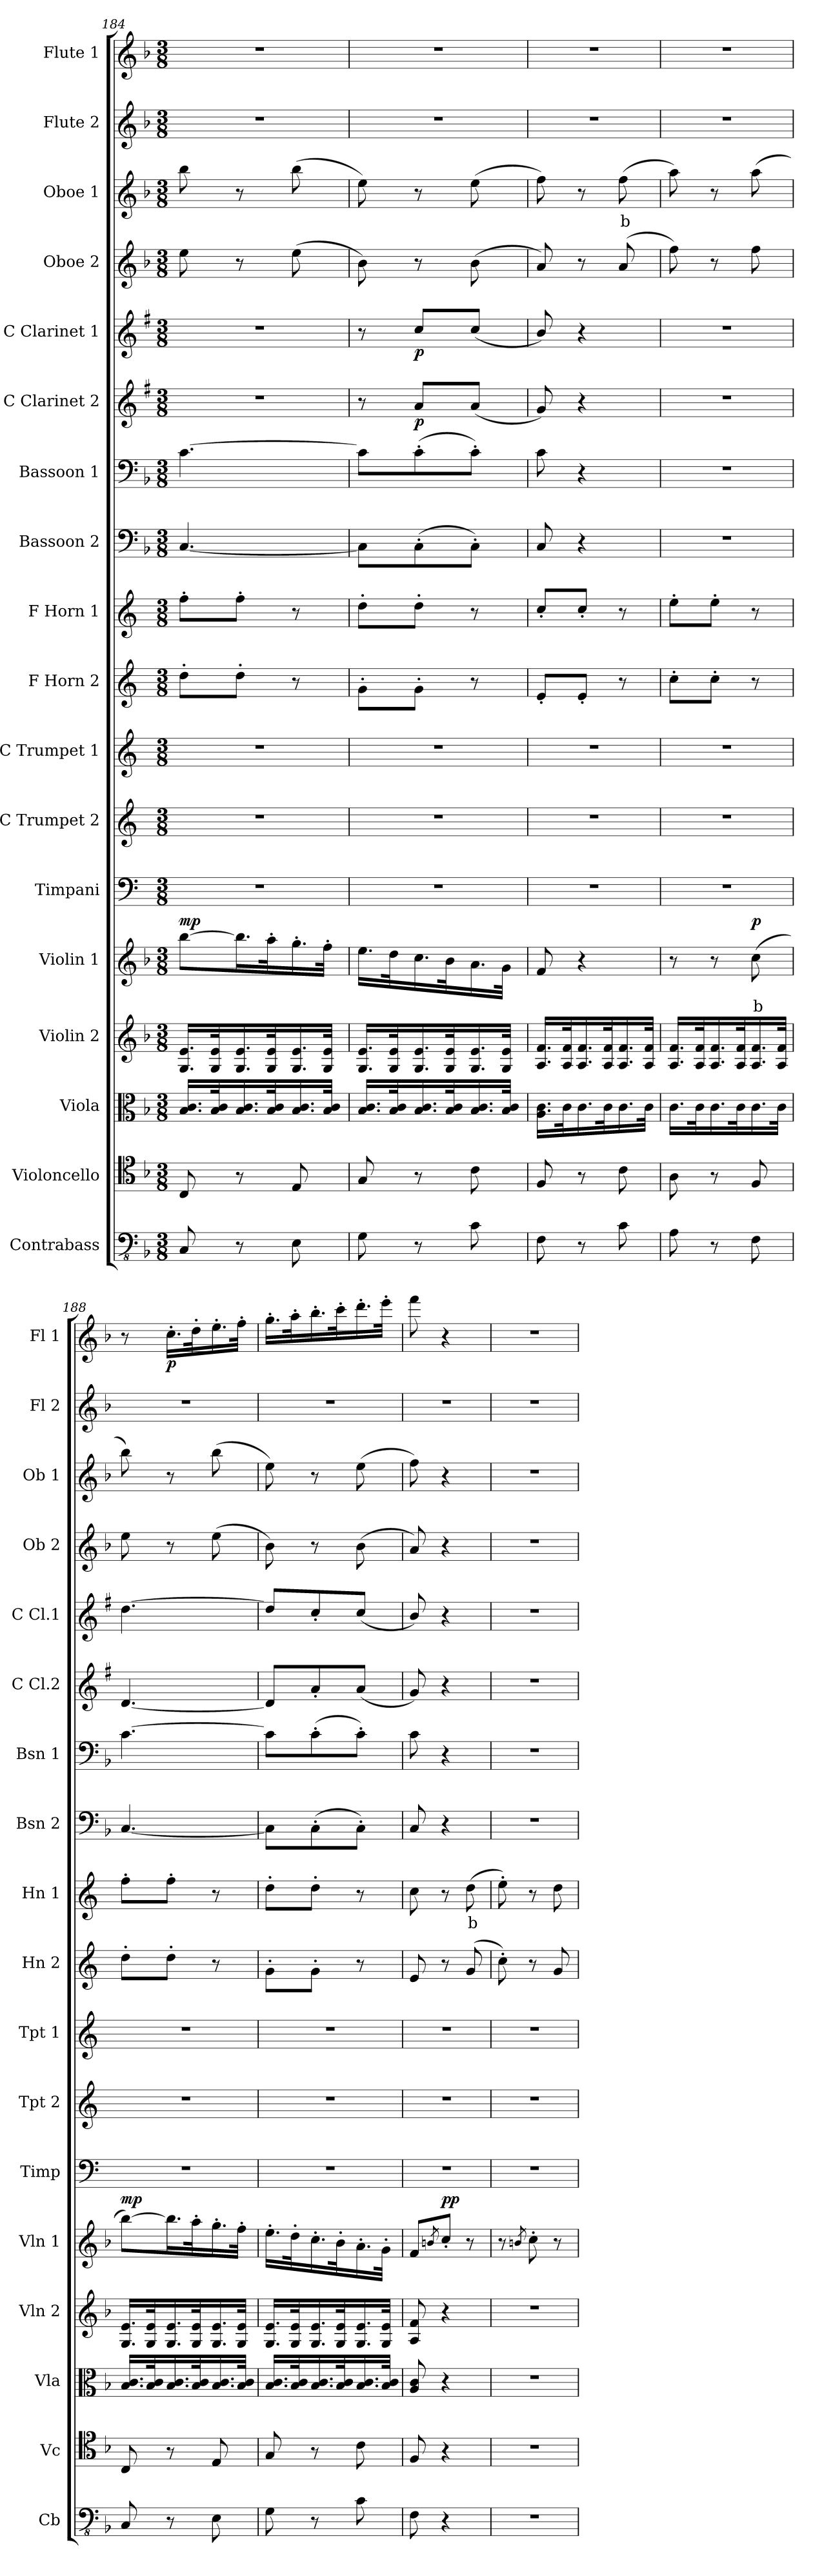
**kern	**kern	**kern	**kern	**kern	**text	**dynam	**kern	**kern	**kern	**kern	**kern	**text	**kern	**kern	**kern	**dynam	**kern	**dynam	**kern	**kern	**text	**kern	**kern	**dynam
*part18	*part17	*part16	*part15	*part14	*part14	*part14	*part13	*part12	*part11	*part10	*part9	*part9	*part8	*part7	*part6	*part6	*part5	*part5	*part4	*part3	*part3	*part2	*part1	*part1
*staff18	*staff17	*staff16	*staff15	*staff14	*staff14	*staff14	*staff13	*staff12	*staff11	*staff10	*staff9	*staff9	*staff8	*staff7	*staff6	*staff6	*staff5	*staff5	*staff4	*staff3	*staff3	*staff2	*staff1	*staff1
*I"Contrabass	*I"Violoncello	*I"Viola	*I"Violin 2	*I"Violin 1	*	*	*I"Timpani	*I"C Trumpet 2	*I"C Trumpet 1	*I"F Horn 2	*I"F Horn 1	*	*I"Bassoon 2	*I"Bassoon 1	*I"C Clarinet 2	*	*I"C Clarinet 1	*	*I"Oboe 2	*I"Oboe 1	*	*I"Flute 2	*I"Flute 1	*
*I'Cb	*I'Vc	*I'Vla	*I'Vln 2	*I'Vln 1	*	*	*I'Timp	*I'Tpt 2	*I'Tpt 1	*I'Hn 2	*I'Hn 1	*	*I'Bsn 2	*I'Bsn 1	*I'C Cl.2	*	*I'C Cl.1	*	*I'Ob 2	*I'Ob 1	*	*I'Fl 2	*I'Fl 1	*
*clefFv4	*clefC4	*clefC3	*clefG2	*clefG2	*	*	*clefF4	*clefG2	*clefG2	*clefG2	*clefG2	*	*clefF4	*clefF4	*clefG2	*	*clefG2	*	*clefG2	*clefG2	*	*clefG2	*clefG2	*
*	*	*	*	*	*	*	*	*	*	*ITrd4c7	*ITrd4c7	*	*	*	*ITrd1c2	*	*ITrd1c2	*	*	*	*	*	*	*
*k[b-]	*k[b-]	*k[b-]	*k[b-]	*k[b-]	*	*	*k[]	*k[]	*k[]	*k[b-]	*k[b-]	*	*k[b-]	*k[b-]	*k[b-]	*	*k[b-]	*	*k[b-]	*k[b-]	*	*k[b-]	*k[b-]	*
*F:	*F:	*F:	*F:	*F:	*	*	*	*	*	*	*	*	*F:	*F:	*F:	*	*F:	*	*F:	*F:	*	*F:	*F:	*
*M3/8	*M3/8	*M3/8	*M3/8	*M3/8	*	*	*M3/8	*M3/8	*M3/8	*M3/8	*M3/8	*	*M3/8	*M3/8	*M3/8	*	*M3/8	*	*M3/8	*M3/8	*	*M3/8	*M3/8	*
=184	=184	=184	=184	=184	=184	=184	=184	=184	=184	=184	=184	=184	=184	=184	=184	=184	=184	=184	=184	=184	=184	=184	=184	=184
!	!	!	!	!	!	!LO:DY:b	!	!	!	!	!	!	!	!	!	!	!	!	!	!	!	!	!	!
8CC/	8C/	16.B-/ 16.c/LL	16.G/ 16.e/LL	[8bb-\L	.	mp	4.r	4.r	4.r	8g'\L	8b-'\L	.	[4.C/	[4.c\	4.r	.	4.r	.	8ee\	8bb-\	.	4.r	4.r	.
.	.	32B-/ 32c/K	32G/ 32e/K	.	.	.	.	.	.	.	.	.	.	.	.	.	.	.	.	.	.	.	.	.
8r	8r	16.B-/ 16.c/	16.G/ 16.e/	16.bb-\L]	.	.	.	.	.	8g'\J	8b-'\J	.	.	.	.	.	.	.	8r	8r	.	.	.	.
.	.	32B-/ 32c/K	32G/ 32e/K	32aa'\K	.	.	.	.	.	.	.	.	.	.	.	.	.	.	.	.	.	.	.	.
8EE\	8E/	16.B-/ 16.c/	16.G/ 16.e/	16.gg'\	.	.	.	.	.	8r	8r	.	.	.	.	.	.	.	(8ee\	(8bb-\	.	.	.	.
.	.	32B-/ 32c/JJk	32G/ 32e/JJk	32ff'\JJk	.	.	.	.	.	.	.	.	.	.	.	.	.	.	.	.	.	.	.	.
=185	=185	=185	=185	=185	=185	=185	=185	=185	=185	=185	=185	=185	=185	=185	=185	=185	=185	=185	=185	=185	=185	=185	=185	=185
8GG\	8G/	16.B-/ 16.c/LL	16.G/ 16.e/LL	16.ee\LL	.	.	4.r	4.r	4.r	8c'\L	8g'\L	.	8C\L]	8c\L]	8r	.	8r	.	8b-\)	8ee\)	.	4.r	4.r	.
.	.	32B-/ 32c/K	32G/ 32e/K	32dd\K	.	.	.	.	.	.	.	.	.	.	.	.	.	.	.	.	.	.	.	.
!	!	!	!	!	!	!	!	!	!	!	!	!	!	!	!	!LO:DY:b	!	!LO:DY:b	!	!	!	!	!	!
8r	8r	16.B-/ 16.c/	16.G/ 16.e/	16.cc\	.	.	.	.	.	8c'\J	8g'\J	.	(8C'\	(8c'\	8g/L	p	8b-/L	p	8r	8r	.	.	.	.
.	.	32B-/ 32c/K	32G/ 32e/K	32b-\K	.	.	.	.	.	.	.	.	.	.	.	.	.	.	.	.	.	.	.	.
8C\	8c\	16.B-/ 16.c/	16.G/ 16.e/	16.a\	.	.	.	.	.	8r	8r	.	8C'\J)	8c'\J)	(8g/J	.	(8b-/J	.	(8b-\	(8ee\	.	.	.	.
.	.	32B-/ 32c/JJk	32G/ 32e/JJk	32g\JJk	.	.	.	.	.	.	.	.	.	.	.	.	.	.	.	.	.	.	.	.
=186	=186	=186	=186	=186	=186	=186	=186	=186	=186	=186	=186	=186	=186	=186	=186	=186	=186	=186	=186	=186	=186	=186	=186	=186
8FF\	8F/	16.A\ 16.c\LL	16.A/ 16.f/LL	8f/	.	.	4.r	4.r	4.r	8A'/L	8f'/L	.	8C/	8c\	8f/)	.	8a/)	.	8a/)	8ff\)	.	4.r	4.r	.
.	.	32c\K	32A/ 32f/K	.	.	.	.	.	.	.	.	.	.	.	.	.	.	.	.	.	.	.	.	.
8r	8r	16.c\	16.A/ 16.f/	4r	.	.	.	.	.	8A'/J	8f'/J	.	4r	4r	4r	.	4r	.	8r	8r	.	.	.	.
.	.	32c\K	32A/ 32f/K	.	.	.	.	.	.	.	.	.	.	.	.	.	.	.	.	.	.	.	.	.
!	!	!	!	!	!	!	!	!	!	!	!	!	!	!	!	!	!	!	!	!	!LO:LY:b:color=#FF0000	!	!	!
8C\	8c\	16.c\	16.A/ 16.f/	.	.	.	.	.	.	8r	8r	.	.	.	.	.	.	.	(8a/	(8ff\	b	.	.	.
.	.	32c\JJk	32A/ 32f/JJk	.	.	.	.	.	.	.	.	.	.	.	.	.	.	.	.	.	.	.	.	.
=187	=187	=187	=187	=187	=187	=187	=187	=187	=187	=187	=187	=187	=187	=187	=187	=187	=187	=187	=187	=187	=187	=187	=187	=187
8AA\	8A\	16.c\LL	16.A/ 16.f/LL	8r	.	.	4.r	4.r	4.r	8f'\L	8a'\L	.	4.r	4.r	4.r	.	4.r	.	8ff\)	8aa\)	.	4.r	4.r	.
.	.	32c\K	32A/ 32f/K	.	.	.	.	.	.	.	.	.	.	.	.	.	.	.	.	.	.	.	.	.
8r	8r	16.c\	16.A/ 16.f/	8r	.	.	.	.	.	8f'\J	8a'\J	.	.	.	.	.	.	.	8r	8r	.	.	.	.
.	.	32c\K	32A/ 32f/K	.	.	.	.	.	.	.	.	.	.	.	.	.	.	.	.	.	.	.	.	.
!	!	!	!	!	!LO:LY:b:color=#FF0000	!LO:DY:b	!	!	!	!	!	!	!	!	!	!	!	!	!	!	!	!	!	!
8FF\	8F/	16.c\	16.A/ 16.f/	(8cc\	b	p	.	.	.	8r	8r	.	.	.	.	.	.	.	8ff\	(8aa\	.	.	.	.
.	.	32c\JJk	32A/ 32f/JJk	.	.	.	.	.	.	.	.	.	.	.	.	.	.	.	.	.	.	.	.	.
=188	=188	=188	=188	=188	=188	=188	=188	=188	=188	=188	=188	=188	=188	=188	=188	=188	=188	=188	=188	=188	=188	=188	=188	=188
!	!	!	!	!	!	!LO:DY:b	!	!	!	!	!	!	!	!	!	!	!	!	!	!	!	!	!	!
8CC/	8C/	16.B-/ 16.c/LL	16.G/ 16.e/LL	[8bb-\L)	.	mp	4.r	4.r	4.r	8g'\L	8b-'\L	.	[4.C/	[4.c\	[4.c/	.	[4.cc\	.	8ee\	8bb-\)	.	4.r	8r	.
.	.	32B-/ 32c/K	32G/ 32e/K	.	.	.	.	.	.	.	.	.	.	.	.	.	.	.	.	.	.	.	.	.
!	!	!	!	!	!	!	!	!	!	!	!	!	!	!	!	!	!	!	!	!	!	!	!	!LO:DY:b
8r	8r	16.B-/ 16.c/	16.G/ 16.e/	16.bb-\L]	.	.	.	.	.	8g'\J	8b-'\J	.	.	.	.	.	.	.	8r	8r	.	.	16.cc'\LL	p
.	.	32B-/ 32c/K	32G/ 32e/K	32aa'\K	.	.	.	.	.	.	.	.	.	.	.	.	.	.	.	.	.	.	32dd'\K	.
8EE\	8E/	16.B-/ 16.c/	16.G/ 16.e/	16.gg'\	.	.	.	.	.	8r	8r	.	.	.	.	.	.	.	(8ee\	(8bb-\	.	.	16.ee'\	.
.	.	32B-/ 32c/JJk	32G/ 32e/JJk	32ff'\JJk	.	.	.	.	.	.	.	.	.	.	.	.	.	.	.	.	.	.	32ff'\JJk	.
=189	=189	=189	=189	=189	=189	=189	=189	=189	=189	=189	=189	=189	=189	=189	=189	=189	=189	=189	=189	=189	=189	=189	=189	=189
8GG\	8G/	16.B-/ 16.c/LL	16.G/ 16.e/LL	16.ee'\LL	.	.	4.r	4.r	4.r	8c'\L	8g'\L	.	8C\L]	8c\L]	8c/L]	.	8cc/L]	.	8b-\)	8ee\)	.	4.r	16.gg'\LL	.
.	.	32B-/ 32c/K	32G/ 32e/K	32dd'\K	.	.	.	.	.	.	.	.	.	.	.	.	.	.	.	.	.	.	32aa'\K	.
8r	8r	16.B-/ 16.c/	16.G/ 16.e/	16.cc'\	.	.	.	.	.	8c'\J	8g'\J	.	(8C'\	(8c'\	8g'/	.	8b-'/	.	8r	8r	.	.	16.bb-'\	.
.	.	32B-/ 32c/K	32G/ 32e/K	32b-'\K	.	.	.	.	.	.	.	.	.	.	.	.	.	.	.	.	.	.	32ccc'\K	.
8C\	8c\	16.B-/ 16.c/	16.G/ 16.e/	16.a'\	.	.	.	.	.	8r	8r	.	8C'\J)	8c'\J)	(8g/J	.	(8b-/J	.	(8b-\	(8ee\	.	.	16.ddd'\	.
.	.	32B-/ 32c/JJk	32G/ 32e/JJk	32g'\JJk	.	.	.	.	.	.	.	.	.	.	.	.	.	.	.	.	.	.	32eee'\JJk	.
!!LO:PB:g=z
=190	=190	=190	=190	=190	=190	=190	=190	=190	=190	=190	=190	=190	=190	=190	=190	=190	=190	=190	=190	=190	=190	=190	=190	=190
8FF\	8F/	8A/ 8c/	8A/ 8f/	8f/L	.	.	4.r	4.r	4.r	8A/	8f\	.	8C/	8c\	8f/)	.	8a/)	.	8a/)	8ff\)	.	4.r	8fff\	.
.	.	.	.	8qbn/	.	.	.	.	.	.	.	.	.	.	.	.	.	.	.	.	.	.	.	.
!	!	!	!	!	!	!LO:DY:b	!	!	!	!	!	!	!	!	!	!	!	!	!	!	!	!	!	!
4r	4r	4r	4r	8cc'/J	.	pp	.	.	.	8r	8r	.	4r	4r	4r	.	4r	.	4r	4r	.	.	4r	.
!	!	!	!	!	!	!	!	!	!	!	!	!LO:LY:b:color=#FF0000	!	!	!	!	!	!	!	!	!	!	!	!
.	.	.	.	8r	.	.	.	.	.	(8c/	(8g\	b	.	.	.	.	.	.	.	.	.	.	.	.
=191	=191	=191	=191	=191	=191	=191	=191	=191	=191	=191	=191	=191	=191	=191	=191	=191	=191	=191	=191	=191	=191	=191	=191	=191
4.r	4.r	4.r	4.r	8r	.	.	4.r	4.r	4.r	8f'\)	8a'\)	.	4.r	4.r	4.r	.	4.r	.	4.r	4.r	.	4.r	4.r	.
.	.	.	.	8qbn/	.	.	.	.	.	.	.	.	.	.	.	.	.	.	.	.	.	.	.	.
.	.	.	.	8cc'\	.	.	.	.	.	8r	8r	.	.	.	.	.	.	.	.	.	.	.	.	.
.	.	.	.	8r	.	.	.	.	.	8c/	8g\	.	.	.	.	.	.	.	.	.	.	.	.	.
=	=	=	=	=	=	=	=	=	=	=	=	=	=	=	=	=	=	=	=	=	=	=	=	=
*-	*-	*-	*-	*-	*-	*-	*-	*-	*-	*-	*-	*-	*-	*-	*-	*-	*-	*-	*-	*-	*-	*-	*-	*-
